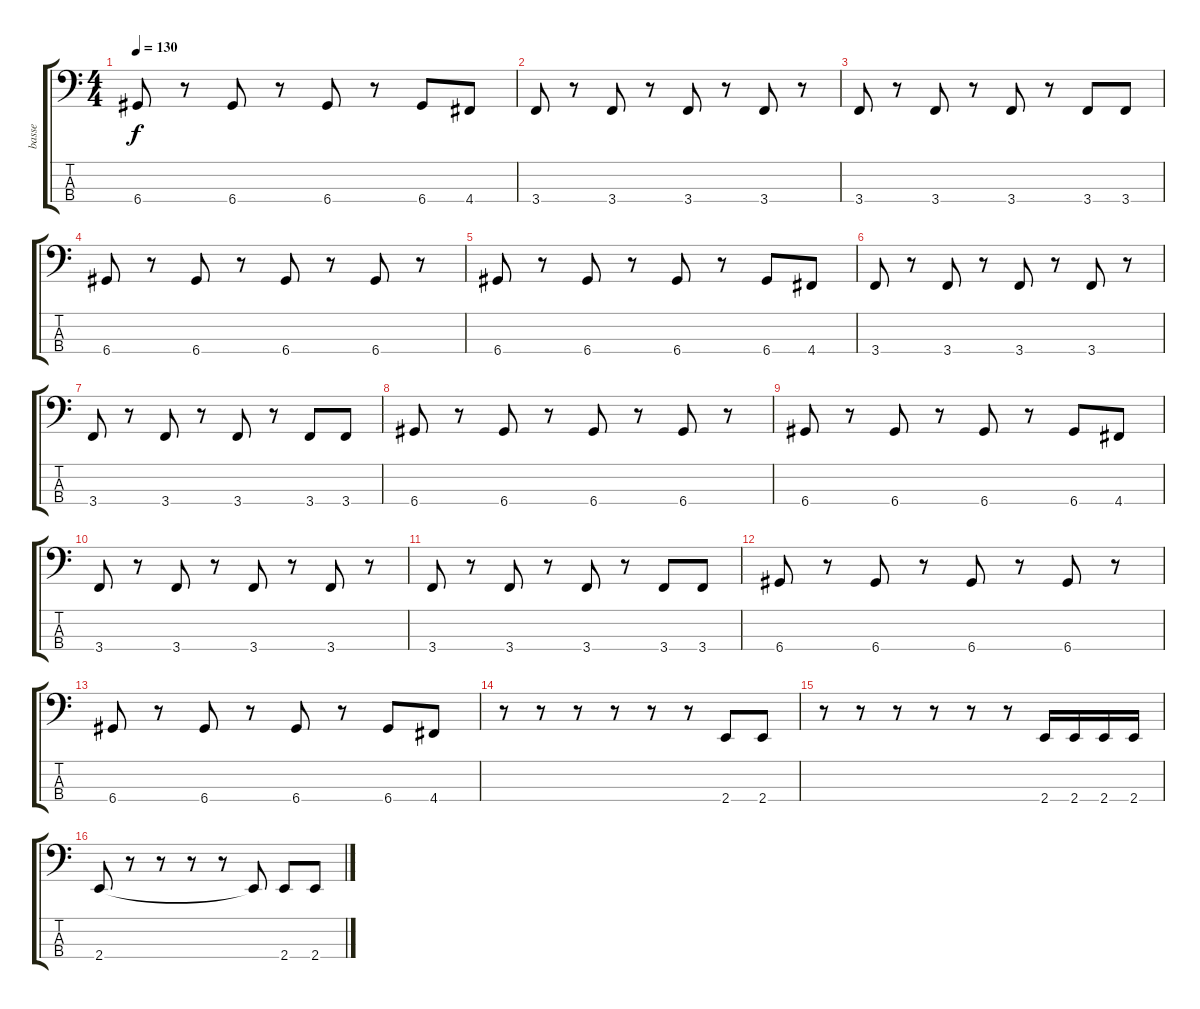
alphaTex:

\track ("basse" "basse") {instrument electricbassfinger}
\staff {score tabs}
\tuning (G2 D2 A1 D1) {hide}
\ts (4 4)
\tempo 130
\clef f4
\ks c
6.4.8{dy f} r.8 6.4.8 r.8 6.4.8 r.8 6.4.8 4.4.8 |
3.4.8 r.8 3.4.8 r.8 3.4.8 r.8 3.4.8 r.8 |
3.4.8 r.8 3.4.8 r.8 3.4.8 r.8 3.4.8 3.4.8 |
6.4.8 r.8 6.4.8 r.8 6.4.8 r.8 6.4.8 r.8 |
6.4.8 r.8 6.4.8 r.8 6.4.8 r.8 6.4.8 4.4.8 |
3.4.8 r.8 3.4.8 r.8 3.4.8 r.8 3.4.8 r.8 |
3.4.8 r.8 3.4.8 r.8 3.4.8 r.8 3.4.8 3.4.8 |
6.4.8 r.8 6.4.8 r.8 6.4.8 r.8 6.4.8 r.8 |
6.4.8 r.8 6.4.8 r.8 6.4.8 r.8 6.4.8 4.4.8 |
3.4.8 r.8 3.4.8 r.8 3.4.8 r.8 3.4.8 r.8 |
3.4.8 r.8 3.4.8 r.8 3.4.8 r.8 3.4.8 3.4.8 |
6.4.8 r.8 6.4.8 r.8 6.4.8 r.8 6.4.8 r.8 |
6.4.8 r.8 6.4.8 r.8 6.4.8 r.8 6.4.8 4.4.8 |
r.8 r.8 r.8 r.8 r.8 r.8 2.4.8 2.4.8 |
r.8 r.8 r.8 r.8 r.8 r.8 2.4.16 2.4.16 2.4.16 2.4.16 |
2.4.8 r.8 r.8 r.8 r.8 2.4{t}.8 2.4.8 2.4.8
